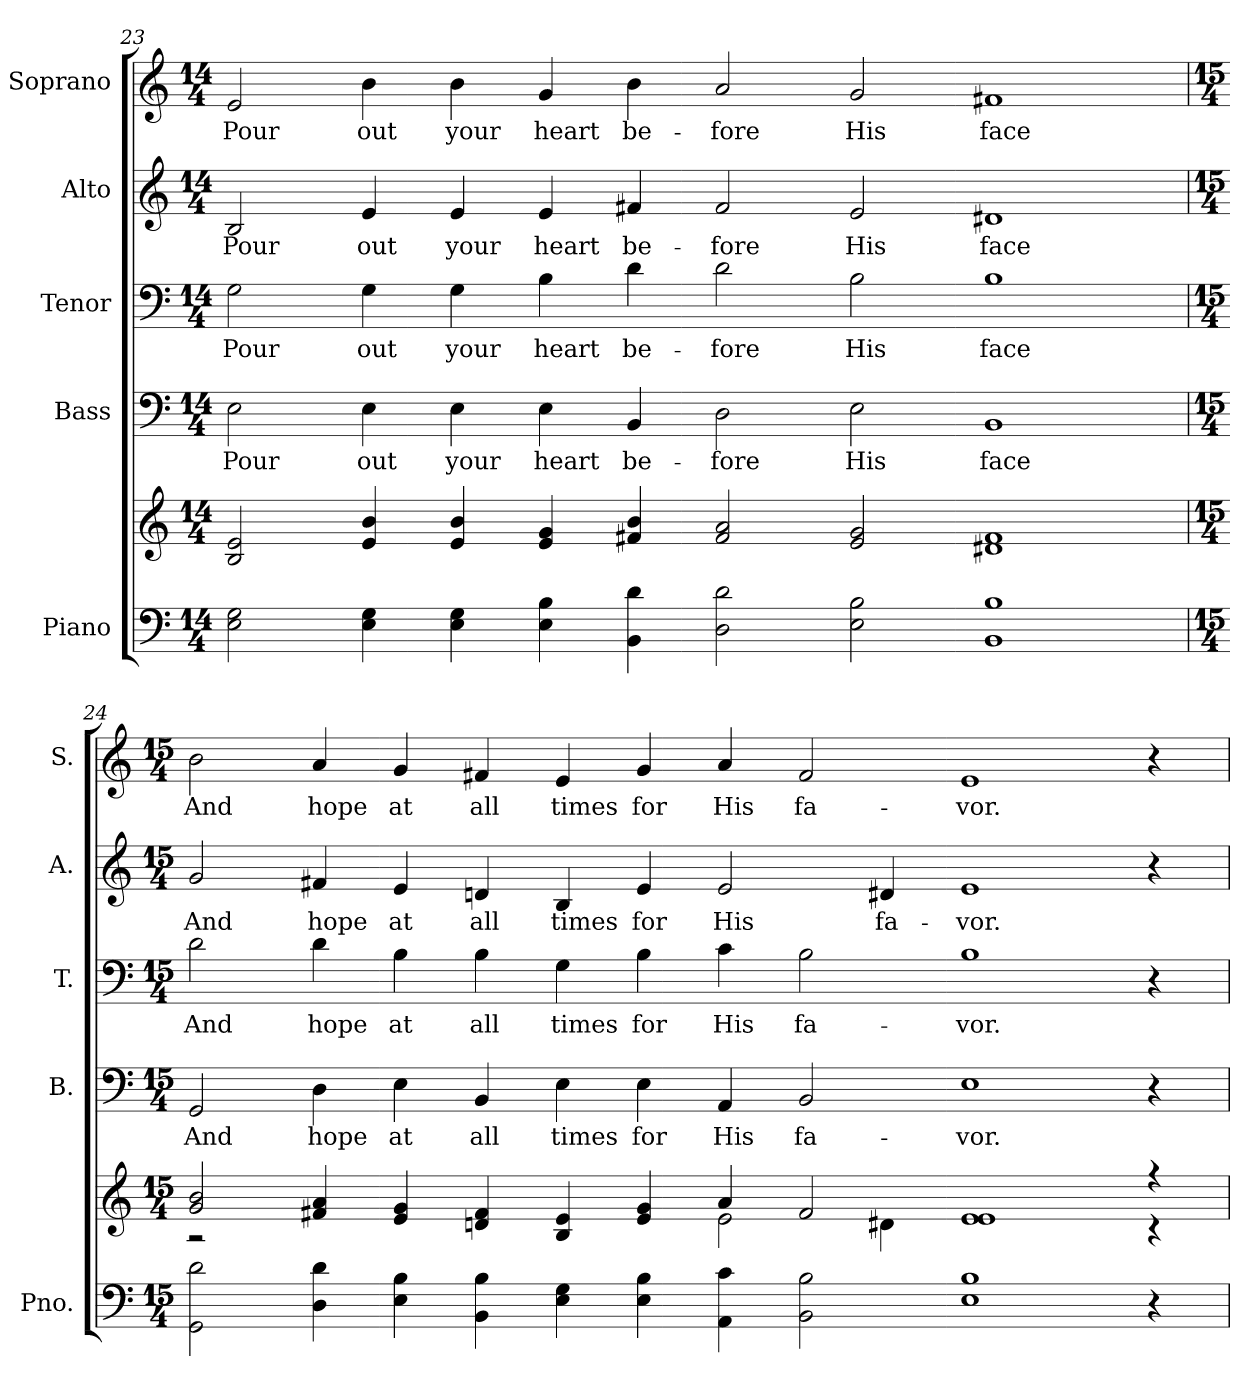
**kern	**kern	**kern	**text	**kern	**text	**kern	**text	**kern	**text
*part5	*part5	*part4	*part4	*part3	*part3	*part2	*part2	*part1	*part1
*staff6	*staff5	*staff4	*staff4	*staff3	*staff3	*staff2	*staff2	*staff1	*staff1
*I"Piano	*	*I"Bass	*	*I"Tenor	*	*I"Alto	*	*I"Soprano	*
*I'Pno.	*	*I'B.	*	*I'T.	*	*I'A.	*	*I'S.	*
!!LO:LB:g=z
*clefF4	*clefG2	*clefF4	*	*clefF4	*	*clefG2	*	*clefG2	*
*k[]	*k[]	*k[]	*	*k[]	*	*k[]	*	*k[]	*
*C:	*C:	*C:	*	*C:	*	*C:	*	*C:	*
*M14/4	*M14/4	*M14/4	*	*M14/4	*	*M14/4	*	*M14/4	*
=23	=23	=23	=23	=23	=23	=23	=23	=23	=23
!	!	!	!LO:LY:b:color=#000000	!	!	!	!	!	!
!	!	!	!	!	!LO:LY:b:color=#000000	!	!	!	!
!	!	!	!	!	!	!	!LO:LY:b:color=#000000	!	!
!	!	!	!	!	!	!	!	!	!LO:LY:b:color=#000000
2Ei\ 2Gi	2Bi/ 2ei	2Ei\	Pour	2Gi\	Pour	2Bi/	Pour	2ei/	Pour
!	!	!	!LO:LY:b:color=#000000	!	!	!	!	!	!
!	!	!	!	!	!LO:LY:b:color=#000000	!	!	!	!
!	!	!	!	!	!	!	!LO:LY:b:color=#000000	!	!
!	!	!	!	!	!	!	!	!	!LO:LY:b:color=#000000
4Ei\ 4Gi	4ei/ 4bi	4Ei\	out	4Gi\	out	4ei/	out	4bi\	out
!	!	!	!LO:LY:b:color=#000000	!	!	!	!	!	!
!	!	!	!	!	!LO:LY:b:color=#000000	!	!	!	!
!	!	!	!	!	!	!	!LO:LY:b:color=#000000	!	!
!	!	!	!	!	!	!	!	!	!LO:LY:b:color=#000000
4Ei\ 4Gi	4ei/ 4bi	4Ei\	your	4Gi\	your	4ei/	your	4bi\	your
!	!	!	!LO:LY:b:color=#000000	!	!	!	!	!	!
!	!	!	!	!	!LO:LY:b:color=#000000	!	!	!	!
!	!	!	!	!	!	!	!LO:LY:b:color=#000000	!	!
!	!	!	!	!	!	!	!	!	!LO:LY:b:color=#000000
4Ei\ 4Bi	4ei/ 4gi	4Ei\	heart	4Bi\	heart	4ei/	heart	4gi/	heart
!	!	!	!LO:LY:b:color=#000000	!	!	!	!	!	!
!	!	!	!	!	!LO:LY:b:color=#000000	!	!	!	!
!	!	!	!	!	!	!	!LO:LY:b:color=#000000	!	!
!	!	!	!	!	!	!	!	!	!LO:LY:b:color=#000000
4BBi\ 4di	4f#Xi/ 4bi	4BBi/	be-	4di\	be-	4f#Xi/	be-	4bi\	be-
!	!	!	!LO:LY:b:color=#000000	!	!	!	!	!	!
!	!	!	!	!	!LO:LY:b:color=#000000	!	!	!	!
!	!	!	!	!	!	!	!LO:LY:b:color=#000000	!	!
!	!	!	!	!	!	!	!	!	!LO:LY:b:color=#000000
2Di\ 2di	2f#i/ 2ai	2Di\	-fore	2di\	-fore	2f#i/	-fore	2ai/	-fore
!	!	!	!LO:LY:b:color=#000000	!	!	!	!	!	!
!	!	!	!	!	!LO:LY:b:color=#000000	!	!	!	!
!	!	!	!	!	!	!	!LO:LY:b:color=#000000	!	!
!	!	!	!	!	!	!	!	!	!LO:LY:b:color=#000000
2Ei\ 2Bi	2ei/ 2gi	2Ei\	His	2Bi\	His	2ei/	His	2gi/	His
!	!	!	!LO:LY:b:color=#000000	!	!	!	!	!	!
!	!	!	!	!	!LO:LY:b:color=#000000	!	!	!	!
!	!	!	!	!	!	!	!LO:LY:b:color=#000000	!	!
!	!	!	!	!	!	!	!	!	!LO:LY:b:color=#000000
1BBi 1Bi	1d#Xi 1f#i	1BBi	face	1Bi	face	1d#Xi	face	1f#Xi	face
=24	=24	=24	=24	=24	=24	=24	=24	=24	=24
*M15/4	*M15/4	*M15/4	*	*M15/4	*	*M15/4	*	*M15/4	*
*	*^	*	*	*	*	*	*	*	*
!	!	!	!	!LO:LY:b:color=#000000	!	!	!	!	!	!
!	!	!	!	!	!	!LO:LY:b:color=#000000	!	!	!	!
!	!	!	!	!	!	!	!	!LO:LY:b:color=#000000	!	!
!	!	!	!	!	!	!	!	!	!	!LO:LY:b:color=#000000
2GGi\ 2di	2gi/ 2bi	2r	2GGi/	And	2di\	And	2gi/	And	2bi\	And
!	!	!	!	!LO:LY:b:color=#000000	!	!	!	!	!	!
!	!	!	!	!	!	!LO:LY:b:color=#000000	!	!	!	!
!	!	!	!	!	!	!	!	!LO:LY:b:color=#000000	!	!
!	!	!	!	!	!	!	!	!	!	!LO:LY:b:color=#000000
4Di\ 4di	4f#Xi/ 4ai	1ryy	4Di\	hope	4di\	hope	4f#Xi/	hope	4ai/	hope
!	!	!	!	!LO:LY:b:color=#000000	!	!	!	!	!	!
!	!	!	!	!	!	!LO:LY:b:color=#000000	!	!	!	!
!	!	!	!	!	!	!	!	!LO:LY:b:color=#000000	!	!
!	!	!	!	!	!	!	!	!	!	!LO:LY:b:color=#000000
4Ei\ 4Bi	4ei/ 4gi	.	4Ei\	at	4Bi\	at	4ei/	at	4gi/	at
!	!	!	!	!LO:LY:b:color=#000000	!	!	!	!	!	!
!	!	!	!	!	!	!LO:LY:b:color=#000000	!	!	!	!
!	!	!	!	!	!	!	!	!LO:LY:b:color=#000000	!	!
!	!	!	!	!	!	!	!	!	!	!LO:LY:b:color=#000000
4BBi\ 4Bi	4dni/ 4f#i	.	4BBi/	all	4Bi\	all	4dni/	all	4f#Xi/	all
!	!	!	!	!LO:LY:b:color=#000000	!	!	!	!	!	!
!	!	!	!	!	!	!LO:LY:b:color=#000000	!	!	!	!
!	!	!	!	!	!	!	!	!LO:LY:b:color=#000000	!	!
!	!	!	!	!	!	!	!	!	!	!LO:LY:b:color=#000000
4Ei\ 4Gi	4Bi/ 4ei	.	4Ei\	times	4Gi\	times	4Bi/	times	4ei/	times
!	!	!	!	!LO:LY:b:color=#000000	!	!	!	!	!	!
!	!	!	!	!	!	!LO:LY:b:color=#000000	!	!	!	!
!	!	!	!	!	!	!	!	!LO:LY:b:color=#000000	!	!
!	!	!	!	!	!	!	!	!	!	!LO:LY:b:color=#000000
4Ei\ 4Bi	4ei/ 4gi	4ryy	4Ei\	for	4Bi\	for	4ei/	for	4gi/	for
!	!	!	!	!LO:LY:b:color=#000000	!	!	!	!	!	!
!	!	!	!	!	!	!LO:LY:b:color=#000000	!	!	!	!
!	!	!	!	!	!	!	!	!LO:LY:b:color=#000000	!	!
!	!	!	!	!	!	!	!	!	!	!LO:LY:b:color=#000000
4AAi\ 4ci	4ai/	2ei\	4AAi/	His	4ci\	His	2ei/	His	4ai/	His
!	!	!	!	!LO:LY:b:color=#000000	!	!	!	!	!	!
!	!	!	!	!	!	!LO:LY:b:color=#000000	!	!	!	!
!	!	!	!	!	!	!	!	!	!	!LO:LY:b:color=#000000
2BBi\ 2Bi	2f#i/	.	2BBi/	fa-	2Bi\	fa-	.	.	2f#i/	fa-
!	!	!	!	!	!	!	!	!LO:LY:b:color=#000000	!	!
.	.	4d#Xi\	.	.	.	.	4d#Xi/	fa-	.	.
!	!	!	!	!LO:LY:b:color=#000000	!	!	!	!	!	!
!	!	!	!	!	!	!LO:LY:b:color=#000000	!	!	!	!
!	!	!	!	!	!	!	!	!LO:LY:b:color=#000000	!	!
!	!	!	!	!	!	!	!	!	!	!LO:LY:b:color=#000000
1Ei 1Bi	1ei 1ei	1ryy	1Ei	-vor.	1Bi	-vor.	1ei	-vor.	1ei	-vor.
4r	4r	4r	4r	.	4r	.	4r	.	4r	.
*	*v	*v	*	*	*	*	*	*	*	*
=	=	=	=	=	=	=	=	=	=
*-	*-	*-	*-	*-	*-	*-	*-	*-	*-
